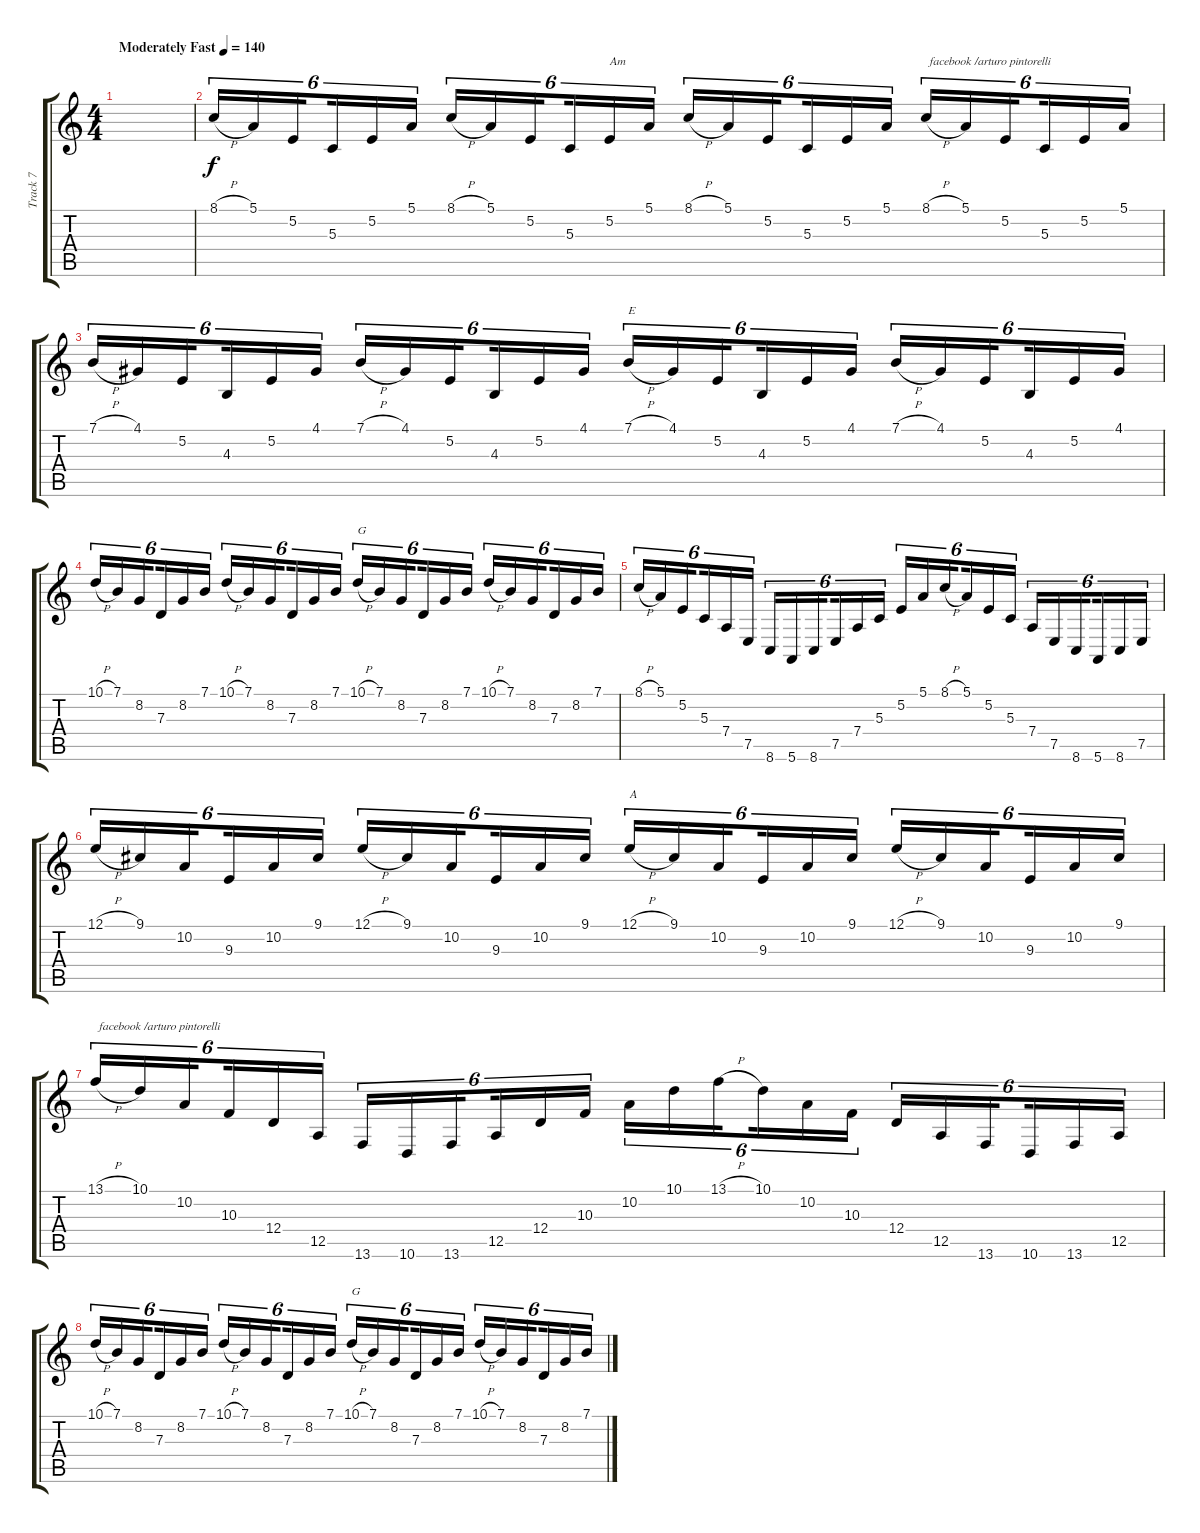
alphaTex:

\track ("Track 7" "Track 7") {instrument harpsichord}
\staff {score tabs}
\tuning (E4 B3 G3 D3 A2 E2) {hide}
\ts (4 4)
\tempo (140 "Moderately Fast")
\clef g2
\ks c
|
8.1{h}.16{tu (6 4)} 5.1.16{tu (6 4)} 5.2.16{tu (6 4) beam splitsecondary} 5.3.16{tu (6 4)} 5.2.16{tu (6 4)} 5.1.16{tu (6 4)} 8.1{h}.16{tu (6 4)} 5.1.16{tu (6 4)} 5.2.16{tu (6 4) beam splitsecondary} 5.3.16{tu (6 4)} 5.2.16{tu (6 4) txt "Am"} 5.1.16{tu (6 4)} 8.1{h}.16{tu (6 4)} 5.1.16{tu (6 4)} 5.2.16{tu (6 4) beam splitsecondary} 5.3.16{tu (6 4)} 5.2.16{tu (6 4)} 5.1.16{tu (6 4)} 8.1{h}.16{tu (6 4) txt " facebook /arturo pintorelli"} 5.1.16{tu (6 4)} 5.2.16{tu (6 4) beam splitsecondary} 5.3.16{tu (6 4)} 5.2.16{tu (6 4)} 5.1.16{tu (6 4)} |
7.1{h}.16{tu (6 4)} 4.1.16{tu (6 4)} 5.2.16{tu (6 4) beam splitsecondary} 4.3.16{tu (6 4)} 5.2.16{tu (6 4)} 4.1.16{tu (6 4)} 7.1{h}.16{tu (6 4)} 4.1.16{tu (6 4)} 5.2.16{tu (6 4) beam splitsecondary} 4.3.16{tu (6 4)} 5.2.16{tu (6 4)} 4.1.16{tu (6 4)} 7.1{h}.16{tu (6 4) txt "E"} 4.1.16{tu (6 4)} 5.2.16{tu (6 4) beam splitsecondary} 4.3.16{tu (6 4)} 5.2.16{tu (6 4)} 4.1.16{tu (6 4)} 7.1{h}.16{tu (6 4)} 4.1.16{tu (6 4)} 5.2.16{tu (6 4) beam splitsecondary} 4.3.16{tu (6 4)} 5.2.16{tu (6 4)} 4.1.16{tu (6 4)} |
10.1{h}.16{tu (6 4)} 7.1.16{tu (6 4)} 8.2.16{tu (6 4) beam splitsecondary} 7.3.16{tu (6 4)} 8.2.16{tu (6 4)} 7.1.16{tu (6 4)} 10.1{h}.16{tu (6 4)} 7.1.16{tu (6 4)} 8.2.16{tu (6 4) beam splitsecondary} 7.3.16{tu (6 4)} 8.2.16{tu (6 4)} 7.1.16{tu (6 4)} 10.1{h}.16{tu (6 4) txt "G"} 7.1.16{tu (6 4)} 8.2.16{tu (6 4) beam splitsecondary} 7.3.16{tu (6 4)} 8.2.16{tu (6 4)} 7.1.16{tu (6 4)} 10.1{h}.16{tu (6 4)} 7.1.16{tu (6 4)} 8.2.16{tu (6 4) beam splitsecondary} 7.3.16{tu (6 4)} 8.2.16{tu (6 4)} 7.1.16{tu (6 4)} |
8.1{h}.16{tu (6 4)} 5.1.16{tu (6 4)} 5.2.16{tu (6 4) beam splitsecondary} 5.3.16{tu (6 4)} 7.4.16{tu (6 4)} 7.5.16{tu (6 4)} 8.6.16{tu (6 4)} 5.6.16{tu (6 4)} 8.6.16{tu (6 4) beam splitsecondary} 7.5.16{tu (6 4)} 7.4.16{tu (6 4)} 5.3.16{tu (6 4)} 5.2.16{tu (6 4)} 5.1.16{tu (6 4)} 8.1{h}.16{tu (6 4) beam splitsecondary} 5.1.16{tu (6 4)} 5.2.16{tu (6 4)} 5.3.16{tu (6 4)} 7.4.16{tu (6 4)} 7.5.16{tu (6 4)} 8.6.16{tu (6 4) beam splitsecondary} 5.6.16{tu (6 4)} 8.6.16{tu (6 4)} 7.5.16{tu (6 4)} |
12.1{h}.16{tu (6 4)} 9.1.16{tu (6 4)} 10.2.16{tu (6 4) beam splitsecondary} 9.3.16{tu (6 4)} 10.2.16{tu (6 4)} 9.1.16{tu (6 4)} 12.1{h}.16{tu (6 4)} 9.1.16{tu (6 4)} 10.2.16{tu (6 4) beam splitsecondary} 9.3.16{tu (6 4)} 10.2.16{tu (6 4)} 9.1.16{tu (6 4)} 12.1{h}.16{tu (6 4) txt "A"} 9.1.16{tu (6 4)} 10.2.16{tu (6 4) beam splitsecondary} 9.3.16{tu (6 4)} 10.2.16{tu (6 4)} 9.1.16{tu (6 4)} 12.1{h}.16{tu (6 4)} 9.1.16{tu (6 4)} 10.2.16{tu (6 4) beam splitsecondary} 9.3.16{tu (6 4)} 10.2.16{tu (6 4)} 9.1.16{tu (6 4)} |
13.1{h}.16{tu (6 4) txt " facebook /arturo pintorelli"} 10.1.16{tu (6 4)} 10.2.16{tu (6 4) beam splitsecondary} 10.3.16{tu (6 4)} 12.4.16{tu (6 4)} 12.5.16{tu (6 4)} 13.6.16{tu (6 4)} 10.6.16{tu (6 4)} 13.6.16{tu (6 4) beam splitsecondary} 12.5.16{tu (6 4)} 12.4.16{tu (6 4)} 10.3.16{tu (6 4)} 10.2.16{tu (6 4)} 10.1.16{tu (6 4)} 13.1{h}.16{tu (6 4) beam splitsecondary} 10.1.16{tu (6 4)} 10.2.16{tu (6 4)} 10.3.16{tu (6 4)} 12.4.16{tu (6 4)} 12.5.16{tu (6 4)} 13.6.16{tu (6 4) beam splitsecondary} 10.6.16{tu (6 4)} 13.6.16{tu (6 4)} 12.5.16{tu (6 4)} |
10.1{h}.16{tu (6 4)} 7.1.16{tu (6 4)} 8.2.16{tu (6 4) beam splitsecondary} 7.3.16{tu (6 4)} 8.2.16{tu (6 4)} 7.1.16{tu (6 4)} 10.1{h}.16{tu (6 4)} 7.1.16{tu (6 4)} 8.2.16{tu (6 4) beam splitsecondary} 7.3.16{tu (6 4)} 8.2.16{tu (6 4)} 7.1.16{tu (6 4)} 10.1{h}.16{tu (6 4) txt "G"} 7.1.16{tu (6 4)} 8.2.16{tu (6 4) beam splitsecondary} 7.3.16{tu (6 4)} 8.2.16{tu (6 4)} 7.1.16{tu (6 4)} 10.1{h}.16{tu (6 4)} 7.1.16{tu (6 4)} 8.2.16{tu (6 4) beam splitsecondary} 7.3.16{tu (6 4)} 8.2.16{tu (6 4)} 7.1.16{tu (6 4)}
